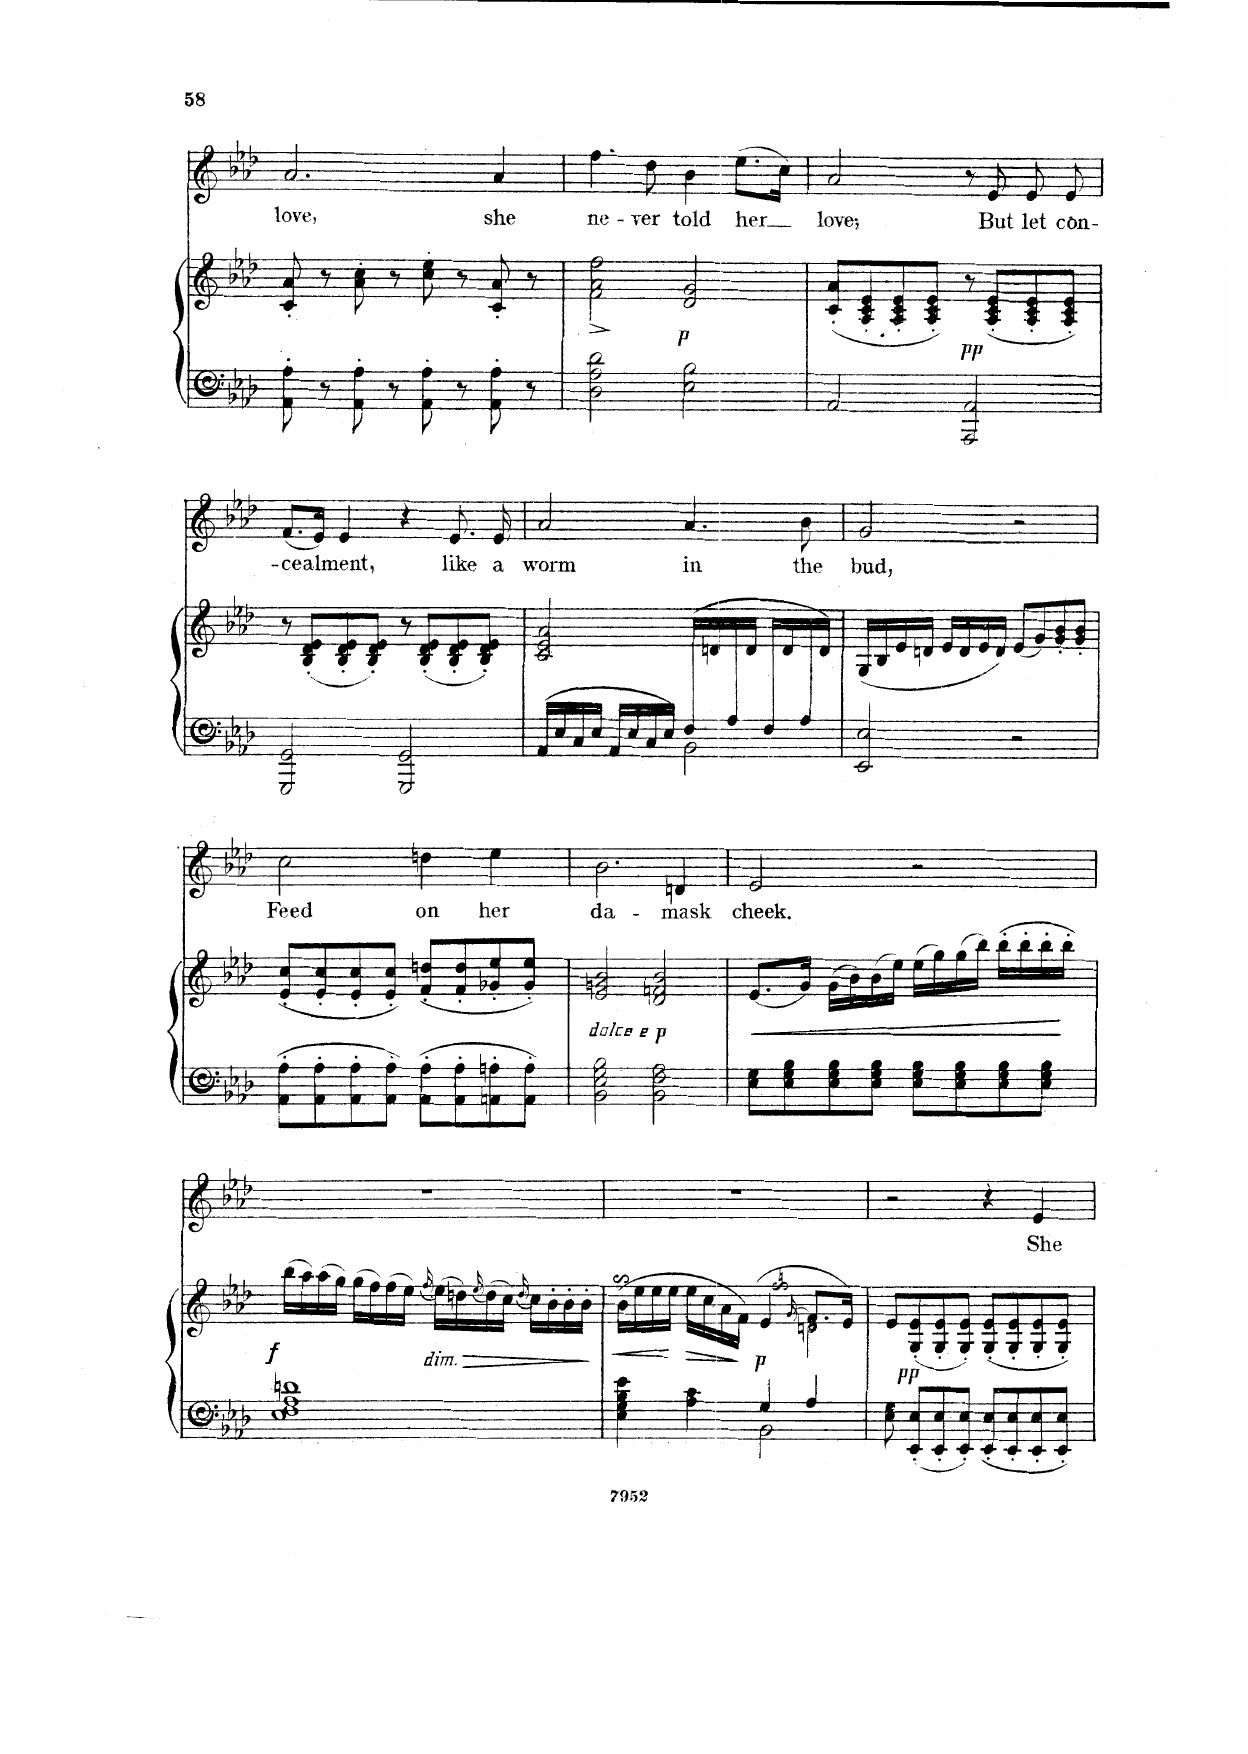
**kern	**kern	**dynam	**kern	**text
*part2	*part2	*part2	*part1	*part1
*staff3	*staff2	*staff2/3	*staff1	*staff1
*I"Piano	*	*	*I"Voice	*
*I'Pno	*	*	*	*
*clefF4	*clefG2	*	*clefG2	*
*k[b-e-a-d-]	*k[b-e-a-d-]	*	*k[b-e-a-d-]	*
*M4/4	*M4/4	*	*M4/4	*
*met(c)	*met(c)	*	*met(c)	*
=16	=16	=16	=16	=16
8AA-\' 8A-\'	8c/' 8a-/'	.	2.a-/	love,
8r	8r	.	.	.
8AA-\' 8A-\'	8a-\' 8cc\'	.	.	.
8r	8r	.	.	.
8AA-\' 8A-\'	8cc\' 8ee-\'	.	.	.
8r	8r	.	.	.
8AA-\' 8A-\'	8c/' 8a-/'	.	4a-/	she
8r	8r	.	.	.
=17	=17	=17	=17	=17
2D-\ 2A-\ 2d-\	2f\^< 2a-\^< 2ff\^<	.	4.ff\	ne-
.	.	.	8dd-\	-ver
!	!	!LO:DY:b	!	!
2E-\ 2B-\	2d-/ 2g/	p	4b-\	told
.	.	.	(8.ee-\L	her
.	.	.	16cc\Jk)	.
=18	=18	=18	=18	=18
2AA-/	(8c/' 8a-/'L	.	2a-/	love;
.	8A-/' 8c/' 8e-/'	.	.	.
.	8A-/' 8c/' 8e-/'	.	.	.
.	8A-/' 8c/' 8e-/'J)	.	.	.
!	!	!LO:DY:b	!	!
2AAA-/ 2AA-/	8r	pp	8r	.
.	(8A-/' 8c/' 8e-/'L	.	8e-/	But
.	8A-/' 8c/' 8e-/'	.	8e-/	let
.	8A-/' 8c/' 8e-/'J)	.	8e-/	con-
=19	=19	=19	=19	=19
2GGG/ 2GG/	8r	.	(8.f/L	-- ceal-
.	(8B-/' 8d-/' 8e-/'L	.	.	.
.	.	.	16e-/Jk)	.
.	8B-/' 8d-/' 8e-/'	.	4e-/	-ment,
.	8B-/' 8d-/' 8e-/'J)	.	.	.
2GGG/ 2GG/	8r	.	4r	.
.	(8B-/' 8d-/' 8e-/'L	.	.	.
.	8B-/' 8d-/' 8e-/'	.	8.e-/	like
.	8B-/' 8d-/' 8e-/'J)	.	.	.
.	.	.	16e-/	a
=20	=20	=20	=20	=20
*^	*	*	*	*
2ryy	16AA-/LL	2c/ 2e-/ 2a-/	.	2a-/	worm
.	16E-/	.	.	.	.
.	16C/	.	.	.	.
.	16E-/JJ	.	.	.	.
.	16AA-/LL	.	.	.	.
.	16E-/	.	.	.	.
.	16C/	.	.	.	.
.	16E-/JJ	.	.	.	.
(16F/LL	2BB-\	16ryy	.	4.a-/	in
16ryy	.	16dn/	.	.	.
16A-/	.	16ryy	.	.	.
16ryy	.	16d/JJ	.	.	.
16F/LL	.	16ryy	.	.	.
16ryy	.	16d/	.	.	.
16A-/	.	16ryy	.	8b-\	the
16ryy	.	16d/JJ)	.	.	.
*v	*v	*	*	*	*
=21	=21	=21	=21	=21
2EE-/ 2E-/	(16G/LL	.	2g/	bud,
.	16B-/	.	.	.
.	16e-/	.	.	.
.	16dn/JJ	.	.	.
.	16e-/LL	.	.	.
.	16d/	.	.	.
.	16e-/	.	.	.
.	16d/JJ)	.	.	.
2r	(8e-/L	.	2r	.
.	8g/)	.	.	.
.	8g/' 8b-/'	.	.	.
.	8g/' 8b-/'J	.	.	.
=22	=22	=22	=22	=22
8AA-\' 8A-\'L	(8e-/' 8cc/'L	.	2cc\	Feed
8AA-\' 8A-\'	8e-/' 8cc/'	.	.	.
8AA-\' 8A-\'	8e-/' 8cc/'	.	.	.
8AA-\' 8A-\'J	8e-/' 8cc/'J)	.	.	.
8AA-\' 8A-\'L	(8f/' 8ddn/'L	.	4ddn\	on
8AA-\' 8A-\'	8f/' 8dd/'	.	.	.
8AAn\' 8An\'	8g-X/' 8ee-/'	.	4ee-\	her
8AA\' 8A\'J	8g-/' 8ee-/'J)	.	.	.
=23	=23	=23	=23	=23
!	!	!LO:DY:b	!	!
!	!	!LO:DY:n=1:b	!	!
2BB-\ 2E-\ 2G\ 2B-\	2e-/ 2gn/ 2b-/	p other-dynamics	2.b-\	da-
2BB-\ 2F\ 2A-\	2d-/ 2fn/ 2b-/	.	.	.
.	.	.	4dn/	-mask
=24	=24	=24	=24	=24
!	!	!LO:HP:b	!	!
8E-\ 8G\L	(8.e-/L	<	2e-/	cheek.
8E-\ 8G\ 8B-\	.	.	.	.
.	16g/Jk)	.	.	.
8E-\ 8G\ 8B-\	(16f\LL	.	.	.
.	16b-\)	.	.	.
8E-\ 8G\ 8B-\J	(16b-\	.	.	.
.	16ee-\JJ)	.	.	.
8E-\ 8G\ 8B-\L	(16ee-\LL	.	2r	.
.	16gg\)	.	.	.
8E-\ 8G\ 8B-\	(16gg\	.	.	.
.	16bb-\JJ)	.	.	.
8E-\ 8G\ 8B-\	(16bb-'\LL	.	.	.
.	16bb-'\	.	.	.
8E-\ 8G\ 8B-\J	16bb-'\	.	.	.
.	16bb-'\JJ)	.	.	.
.	.	[	.	.
=25	=25	=25	=25	=25
!	!	!LO:DY:b	!	!
1E- 1F 1A- 1dn	(16bb-\LL	f	1r	.
.	16aa-\)	.	.	.
.	(16aa-\	.	.	.
.	16gg\JJ)	.	.	.
.	(16gg\LL	.	.	.
.	16ff\)	.	.	.
.	(16ff\	.	.	.
.	16ee-\JJ)	.	.	.
.	(16qff/	.	.	.
!	!LO:TX:b:i:t=dim.	!	!	!
.	(16ee-\LL)	.	.	.
.	16ddn\)	.	.	.
.	(16qee-/	.	.	.
.	(16dd\)	.	.	.
.	16cc\JJ)	.	.	.
.	(16qdd/	.	.	.
.	16cc\LL)	.	.	.
.	16b-'\	.	.	.
.	16b-'\	.	.	.
.	16b-'\JJ	.	.	.
=26	=26	=26	=26	=26
*^	*	*	*	*
!	!	!	!LO:HP:b	!	!
*	*	*^	*	*	*
4E-\ 4G\ 4B-\ 4e-\	2ryy	(16b-s$SS\LL	2.ryy	<	1r	.
.	.	16ee-\	.	.	.	.
.	.	16ee-\	.	.	.	.
.	.	16ee-\JJ	.	.	.	.
!	!	!	!	!LO:HP:n=1:b	!	!
4A-\ 4c\	.	16ee-\LL	.	[ >	.	.
.	.	16cc\	.	.	.	.
.	.	16a-\	.	.	.	.
.	.	16f\JJ)	.	.	.	.
!	!	!	!	!LO:DY:n=1:b	!	!
4G/	2BB-\	(4e-s$SS/	.	] p	.	.
.	.	(>16qg/	.	.	.	.
4B-/	.	8.f/L)	4dn\	.	.	.
.	.	16e-/Jk)	.	.	.	.
*v	*v	*	*	*	*	*
*	*v	*v	*	*	*
=27	=27	=27	=27	=27
8E-\ 8G\	8e-/L	.	2r	.
!	!	!LO:DY:b	!	!
8EE-/' 8E-/'L	(8G/' 8e-/'	pp	.	.
8EE-/' 8E-/'	8G/' 8e-/'	.	.	.
8EE-/' 8E-/'J	8G/' 8e-/'J)	.	.	.
8EE-/' 8E-/'L	(8G/' 8e-/'L	.	4r	.
8EE-/' 8E-/'	8G/' 8e-/'	.	.	.
8EE-/' 8E-/'	8G/' 8e-/'	.	4e-/	She
8EE-/' 8E-/'J	8G/' 8e-/'J)	.	.	.
=	=	=	=	=
*-	*-	*-	*-	*-
